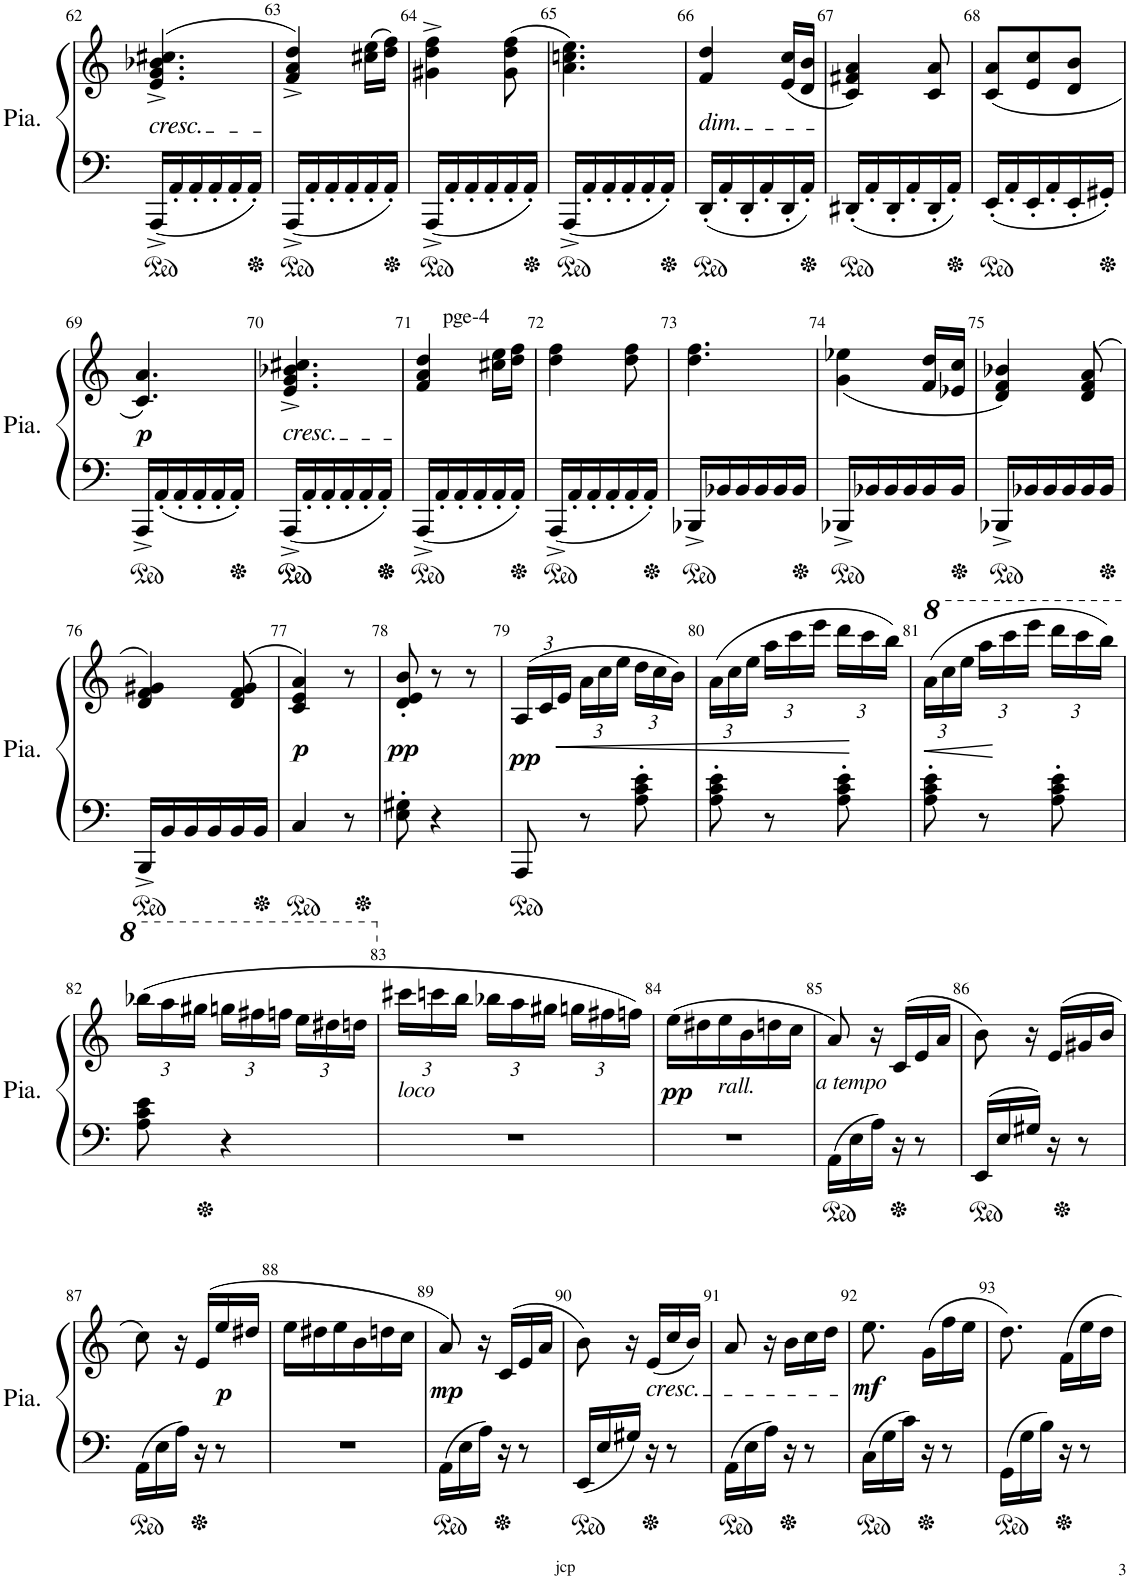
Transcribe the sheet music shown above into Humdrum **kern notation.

**kern	**kern	**dynam
*part1	*part1	*part1
*staff2	*staff1	*staff1/2
*I"Piano	*	*
*I'Pia.	*	*
!!LO:PB:g=z
*clefF4	*clefG2	*
*k[]	*k[]	*
*M3/8	*M3/8	*
=62	=62	=62
!	!LO:TX:b:i:t=cresc.	!
16AAA^/LL	(>4.e/^ 4.g/^ 4.b-X/^ 4.cc#X/^	.
16AA'/	.	.
16AA'/	.	.
16AA'/	.	.
16AA'/	.	.
16AA'/JJ	.	.
=63	=63	=63
16AAA^/LL	4f/^ 4a/^ 4dd/^)	.
16AA'/	.	.
16AA'/	.	.
16AA'/	.	.
16AA'/	(16cc#X\ 16ee\LL	.
16AA'/JJ	16dd\ 16ff\JJ)	.
=64	=64	=64
16AAA^/LL	4g#X\^ 4dd\^ 4ff\^	.
16AA'/	.	.
16AA'/	.	.
16AA'/	.	.
16AA'/	(8g#\ 8dd\ 8ff\	.
16AA'/JJ	.	.
=65	=65	=65
16AAA^/LL	4.a\ 4.ccn\ 4.ee\)	.
16AA'/	.	.
16AA'/	.	.
16AA'/	.	.
16AA'/	.	.
16AA'/JJ	.	.
=66	=66	=66
!	!LO:TX:b:i:t=dim.	!
16DD'/LL	4f/ 4dd/	.
16AA'/	.	.
16DD'/	.	.
16AA'/	.	.
16DD'/	(16e/ 16cc/LL	.
16AA'/JJ	16d/ 16b/JJ	.
=67	=67	=67
16DD#X'/LL	4c/ 4f#X/ 4a/)	.
16AA'/	.	.
16DD#'/	.	.
16AA'/	.	.
16DD#'/	8c/ 8a/	.
16AA'/JJ	.	.
=68	=68	=68
16EE'/LL	(8c/ 8a/L	.
16AA'/	.	.
16EE'/	8e/ 8cc/	.
16AA'/	.	.
16EE'/	8d/ 8b/J	.
16GG#X'/JJ	.	.
!!LO:LB:g=z
=69	=69	=69
!	!	!LO:DY:b
16AAA^/LL	4.c/ 4.a/)	p
16AA'/	.	.
16AA'/	.	.
16AA'/	.	.
16AA'/	.	.
16AA'/JJ	.	.
=70	=70	=70
!	!LO:TX:b:i:t=cresc.	!
16AAA^/LL	4.e/^ 4.g/^ 4.b-X/^ 4.cc#X/^	.
16AA'/	.	.
16AA'/	.	.
16AA'/	.	.
16AA'/	.	.
16AA'/JJ	.	.
=71	=71	=71
!	!LO:TX:a:t=pge-4	!
16AAA^/LL	4f/ 4a/ 4dd/	.
16AA'/	.	.
16AA'/	.	.
16AA'/	.	.
16AA'/	16cc#X\ 16ee\LL	.
16AA'/JJ	16dd\ 16ff\JJ	.
=72	=72	=72
16AAA^/LL	4dd\ 4ff\	.
16AA'/	.	.
16AA'/	.	.
16AA'/	.	.
16AA'/	8dd\ 8ff\	.
16AA'/JJ	.	.
=73	=73	=73
16BBB-X^/LL	4.dd\ 4.ff\	.
16BB-X/	.	.
16BB-/	.	.
16BB-/	.	.
16BB-/	.	.
16BB-/JJ	.	.
=74	=74	=74
16BBB-X^/LL	(<4g\ 4ee-X\	.
16BB-X/	.	.
16BB-/	.	.
16BB-/	.	.
16BB-/	16f/ 16dd/LL	.
16BB-/JJ	16e-X/ 16cc/JJ	.
=75	=75	=75
16BBB-X^/LL	4d/ 4f/ 4b-X/)	.
16BB-X/	.	.
16BB-/	.	.
16BB-/	.	.
16BB-/	(>8d/ 8f/ 8a/	.
16BB-/JJ	.	.
!!LO:LB:g=z
=76	=76	=76
16BBB^/LL	4d/ 4f/ 4g#X/)	.
16BB/	.	.
16BB/	.	.
16BB/	.	.
16BB/	(>8d/ 8f/ 8g#/	.
16BB/JJ	.	.
=77	=77	=77
!	!	!LO:DY:b
4C/	4c/ 4e/ 4a/)	p
8r	8r	.
=78	=78	=78
!	!	!LO:DY:b
8E\' 8G#X\'	8d/' 8e/' 8b/'	pp
4r	8r	.
.	8r	.
=79	=79	=79
*	*Xbrackettup	*
!	!	!LO:DY:b
8AAA/	(>24A/LL	pp
.	24c/	.
!	!	!LO:HP:b
.	24e/JJ	<
8r	24a\LL	.
.	24cc\	.
.	24ee\JJ	.
8A\' 8c\' 8e\'	24dd\LL	.
.	24cc\	.
.	24b\JJ)	.
=80	=80	=80
8A\' 8c\' 8e\'	(24a\LL	.
.	24cc\	.
.	24ee\JJ	.
8r	24aa\LL	.
.	24ccc\	.
.	24eee\JJ	.
8A\' 8c\' 8e\'	24ddd\LL	.
.	24ccc\	[
.	24bb\JJ)	.
=81	=81	=81
!	!	!LO:HP:b
8A\' 8c\' 8e\'	(24aa\LL	<
*	*8va	*
.	24ccc\	.
.	24eee\JJ	.
8r	24aaa\LL	.
.	24cccc\	[
.	24eeee\JJ	.
8A\' 8c\' 8e\'	24dddd\LL	.
.	24cccc\	.
.	24bbb\JJ)	.
!!LO:LB:g=z
=82	=82	=82
8A\ 8c\ 8e\	(24bbb-X\LL	.
.	24aaa\	.
.	24ggg#X\JJ	.
4r	24gggn\LL	.
.	24fff#X\	.
.	24fffn\JJ	.
.	24eee\LL	.
.	24ddd#X\	.
.	24dddn\JJ	.
=83	=83	=83
*	*X8va	*
!	!LO:TX:b:i:t=loco	!
4.r	24ccc#X\LL	.
.	24cccn\	.
.	24bb\JJ	.
.	24bb-X\LL	.
.	24aa\	.
.	24gg#X\JJ	.
.	24ggn\LL	.
.	24ff#X\	.
.	24ffn\JJ)	.
=84	=84	=84
!	!	!LO:DY:b
4.r	(16ee\LL	pp
.	16dd#X\	.
!	!LO:TX:b:i:t=rall.	!
.	16ee\	.
.	16b\	.
.	16ddn\	.
.	16cc\JJ	.
=85	=85	=85
!	!LO:TX:b:i:t=a tempo	!
16AA\LL	8a/)	.
16E\	.	.
16A\JJ	16r	.
16r	(>16c/LL	.
8r	16e/	.
.	16a/JJ	.
=86	=86	=86
16EE/LL	8b\)	.
16E/	.	.
16G#X/JJ	16r	.
16r	(>16e/LL	.
8r	16g#X/	.
.	16b/JJ	.
!!LO:LB:g=z
=87	=87	=87
16AA\LL	8cc\)	.
16E\	.	.
16A\JJ	16r	.
16r	(16e/LL	.
!	!	!LO:DY:b
8r	16ee/	p
.	16dd#X/JJ	.
=88	=88	=88
4.r	16ee\LL	.
.	16dd#X\	.
.	16ee\	.
.	16b\	.
.	16ddn\	.
.	16cc\JJ	.
=89	=89	=89
!	!	!LO:DY:b
16AA\LL	8a/)	mp
16E\	.	.
16A\JJ	16r	.
16r	(>16c/LL	.
8r	16e/	.
.	16a/JJ	.
=90	=90	=90
16EE/LL	8b\)	.
16E/	.	.
16G#X/JJ	16r	.
!	!LO:TX:b:i:t=cresc.	!
16r	(16e/LL	.
8r	16cc/	.
.	16b/JJ)	.
=91	=91	=91
16AA\LL	8a/	.
16E\	.	.
16A\JJ	16r	.
16r	16b\LL	.
8r	16cc\	.
.	16dd\JJ	.
=92	=92	=92
!	!	!LO:DY:b
16C\LL	8.ee\	mf
16G\	.	.
16c\JJ	.	.
16r	(16g\LL	.
8r	16ff\	.
.	16ee\JJ	.
=93	=93	=93
16GG\LL	8.dd\)	.
16G\	.	.
16B\JJ	.	.
16r	16f\LL	.
8r	16ee\	.
.	16dd\JJ	.
=	=	=
*-	*-	*-
